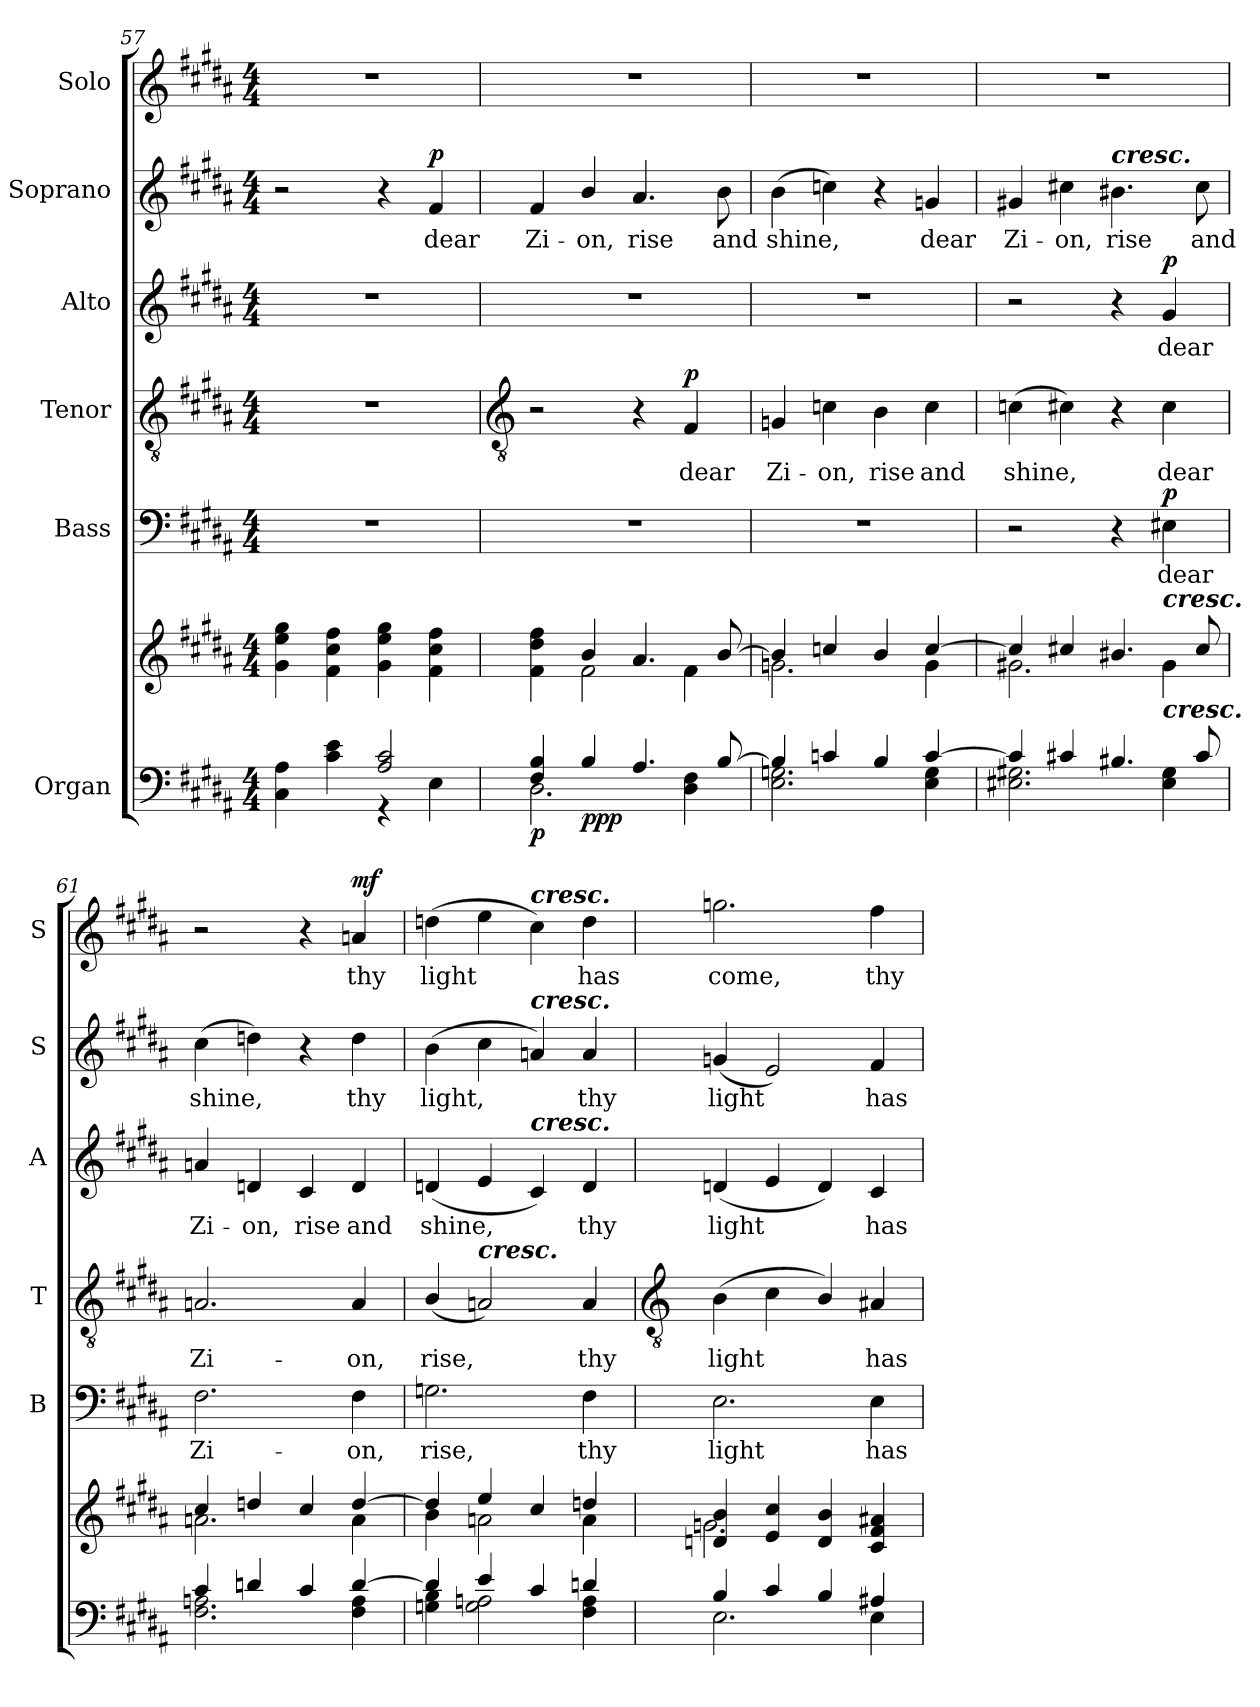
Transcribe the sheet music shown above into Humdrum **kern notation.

**kern	**kern	**dynam	**kern	**text	**dynam	**kern	**text	**dynam	**kern	**text	**dynam	**kern	**text	**dynam	**kern	**text	**dynam
*part6	*part6	*part6	*part5	*part5	*part5	*part4	*part4	*part4	*part3	*part3	*part3	*part2	*part2	*part2	*part1	*part1	*part1
*staff7	*staff6	*staff6/7	*staff5	*staff5	*staff5	*staff4	*staff4	*staff4	*staff3	*staff3	*staff3	*staff2	*staff2	*staff2	*staff1	*staff1	*staff1
*I"Organ	*	*	*I"Bass	*	*	*I"Tenor	*	*	*I"Alto	*	*	*I"Soprano	*	*	*I"Solo	*	*
*	*	*	*I'B	*	*	*I'T	*	*	*I'A	*	*	*I'S	*	*	*I'S	*	*
*clefF4	*clefG2	*	*clefF4	*	*	*clefGv2	*	*	*clefG2	*	*	*clefG2	*	*	*clefG2	*	*
*k[f#c#g#d#a#]	*k[f#c#g#d#a#]	*	*k[f#c#g#d#a#]	*	*	*k[f#c#g#d#a#]	*	*	*k[f#c#g#d#a#]	*	*	*k[f#c#g#d#a#]	*	*	*k[f#c#g#d#a#]	*	*
*B:	*B:	*	*B:	*	*	*B:	*	*	*B:	*	*	*B:	*	*	*B:	*	*
*M4/4	*M4/4	*	*M4/4	*	*	*M4/4	*	*	*M4/4	*	*	*M4/4	*	*	*M4/4	*	*
=57	=57	=57	=57	=57	=57	=57	=57	=57	=57	=57	=57	=57	=57	=57	=57	=57	=57
*^	*^	*	*	*	*	*	*	*	*	*	*	*	*	*	*	*	*
2ryy	4C# 4A#	4g#\ 4ee\ 4gg#\	1ryy	.	1r	.	.	1r	.	.	1r	.	.	2r	.	.	1r	.	.
.	4c# 4e	4f#\ 4cc#\ 4ff#\	.	.	.	.	.	.	.	.	.	.	.	.	.	.	.	.	.
2A#/ 2c#/	4r	4g#\ 4ee\ 4gg#\	.	.	.	.	.	.	.	.	.	.	.	4r	.	.	.	.	.
!	!	!	!	!	!	!	!	!	!	!	!	!	!	!	!LO:LY:b	!LO:DY:b	!	!	!
.	4E	4f#\ 4cc#\ 4ff#\	.	.	.	.	.	.	.	.	.	.	.	4f#	dear	p	.	.	.
!!LO:LB:g=z
=58	=58	=58	=58	=58	=58	=58	=58	=58	=58	=58	=58	=58	=58	=58	=58	=58	=58	=58	=58
*	*	*	*	*	*	*	*	*clefGv2	*	*	*	*	*	*	*	*	*	*	*
!	!	!	!	!LO:DY:b=2	!	!	!	!	!	!	!	!	!	!	!LO:LY:b	!	!	!	!
4F#/ 4B/	2.D#	4f#\ 4dd#\ 4ff#\	4ryy	p	1r	.	.	2r	.	.	1r	.	.	4f#	Zi-	.	1r	.	.
!	!	!	!	!LO:DY:b=2	!	!	!	!	!	!	!	!	!	!	!LO:LY:b	!	!	!	!
!	!	!	!	!LO:DY:n=1:b	!	!	!	!	!	!	!	!	!	!	!	!	!	!	!
!	!	!	!	!LO:DY:n=2:b	!	!	!	!	!	!	!	!	!	!	!	!	!	!	!
4B/	.	4b/	2f#\	p p p	.	.	.	.	.	.	.	.	.	4b/	-on,	.	.	.	.
!	!	!	!	!	!	!	!	!	!	!	!	!	!	!	!LO:LY:b	!	!	!	!
4.A#/	.	4.a#/	.	.	.	.	.	4r	.	.	.	.	.	4.a#	rise	.	.	.	.
!	!	!	!	!	!	!	!	!	!LO:LY:b	!LO:DY:b	!	!	!	!	!	!	!	!	!
.	4D# 4F#	.	4f#\	.	.	.	.	4F#	dear	p	.	.	.	.	.	.	.	.	.
!	!	!	!	!	!	!	!	!	!	!	!	!	!	!	!LO:LY:b	!	!	!	!
[8B/	.	[8b/	.	.	.	.	.	.	.	.	.	.	.	8b	and	.	.	.	.
=59	=59	=59	=59	=59	=59	=59	=59	=59	=59	=59	=59	=59	=59	=59	=59	=59	=59	=59	=59
!	!	!	!	!	!	!	!	!	!LO:LY:b	!	!	!	!	!	!LO:LY:b	!	!	!	!
4B/]	2.E 2.Gn	4b/]	2.gn\	.	1r	.	.	4Gn	Zi-	.	1r	.	.	(>4b	shine,	.	1r	.	.
!	!	!	!	!	!	!	!	!	!LO:LY:b	!	!	!	!	!	!	!	!	!	!
4cn/	.	4ccn/	.	.	.	.	.	4cn	-on,	.	.	.	.	4ccn)	.	.	.	.	.
!	!	!	!	!	!	!	!	!	!LO:LY:b	!	!	!	!	!	!	!	!	!	!
4B/	.	4b/	.	.	.	.	.	4B	rise	.	.	.	.	4r	.	.	.	.	.
!	!	!	!	!	!	!	!	!	!LO:LY:b	!	!	!	!	!	!LO:LY:b	!	!	!	!
[4c/	4E 4G	[4cc/	4g\	.	.	.	.	4c	and	.	.	.	.	4gn	dear	.	.	.	.
=60	=60	=60	=60	=60	=60	=60	=60	=60	=60	=60	=60	=60	=60	=60	=60	=60	=60	=60	=60
!	!	!	!	!	!	!	!	!	!LO:LY:b	!	!	!	!	!	!LO:LY:b	!	!	!	!
4c/]	2.E#X 2.G#X	4cc/]	2.g#X\	.	2r	.	.	(>4cn	shine,	.	2r	.	.	4g#X	Zi-	.	1r	.	.
!	!	!	!	!	!	!	!	!	!	!	!	!	!	!	!LO:LY:b	!	!	!	!
4c#X/	.	4cc#X/	.	.	.	.	.	4c#X)	.	.	.	.	.	4cc#X	-on,	.	.	.	.
!	!	!	!	!	!	!	!	!	!	!	!	!	!	!LO:TX:a:Bi:t=cresc.	!	!	!	!	!
!	!	!	!	!	!	!	!	!	!	!	!	!	!	!	!LO:LY:b	!	!	!	!
4.B#X/	.	4.b#X/	.	.	4r	.	.	4r	.	.	4r	.	.	4.b#X	rise	.	.	.	.
!	!	!	!LO:TX:a:Bi:t=cresc.	!	!	!	!	!	!	!	!	!	!	!	!	!	!	!	!
!	!LO:TX:a:Bi:t=cresc.	!	!	!	!	!	!	!	!	!	!	!	!	!	!	!	!	!	!
!	!	!	!	!	!	!LO:LY:b	!LO:DY:b	!	!LO:LY:b	!	!	!LO:LY:b	!LO:DY:b	!	!	!	!	!	!
.	4E# 4G#	.	4g#\	.	4E#X	dear	p	4c#	dear	.	4g#	dear	p	.	.	.	.	.	.
!	!	!	!	!	!	!	!	!	!	!	!	!	!	!	!LO:LY:b	!	!	!	!
8c#/	.	8cc#/	.	.	.	.	.	.	.	.	.	.	.	8cc#	and	.	.	.	.
=61	=61	=61	=61	=61	=61	=61	=61	=61	=61	=61	=61	=61	=61	=61	=61	=61	=61	=61	=61
!	!	!	!	!	!	!LO:LY:b	!	!	!LO:LY:b	!	!	!LO:LY:b	!	!	!LO:LY:b	!	!	!	!
4c#/	2.F# 2.An	4cc#/	2.an\	.	2.F#	Zi-	.	2.An	Zi-	.	4an	Zi-	.	(>4cc#	shine,	.	2r	.	.
!	!	!	!	!	!	!	!	!	!	!	!	!LO:LY:b	!	!	!	!	!	!	!
4dn/	.	4ddn/	.	.	.	.	.	.	.	.	4dn	-on,	.	4ddn)	.	.	.	.	.
!	!	!	!	!	!	!	!	!	!	!	!	!LO:LY:b	!	!	!	!	!	!	!
4c#/	.	4cc#/	.	.	.	.	.	.	.	.	4c#	rise	.	4r	.	.	4r	.	.
!	!	!	!	!	!	!LO:LY:b	!	!	!LO:LY:b	!	!	!LO:LY:b	!	!	!LO:LY:b	!	!	!LO:LY:b	!LO:DY:b
[4d/	4F# 4A	[4dd/	4a\	.	4F#	-on,	.	4A	-on,	.	4d	and	.	4dd	thy	.	4an	thy	mf
=62	=62	=62	=62	=62	=62	=62	=62	=62	=62	=62	=62	=62	=62	=62	=62	=62	=62	=62	=62
!	!	!	!	!	!	!LO:LY:b	!	!	!LO:LY:b	!	!	!LO:LY:b	!	!	!LO:LY:b	!	!	!LO:LY:b	!
4d/]	4Gn 4B	4dd/]	4b\	.	2.Gn	rise,	.	(<4B/	rise,	.	(<4dn	shine,	.	(>4b	light,	.	(>4ddn	light	.
!	!	!	!	!	!	!	!	!LO:TX:a:Bi:t=cresc.	!	!	!	!	!	!	!	!	!	!	!
!	!	!	!	!LO:DY:b=2	!	!	!	!	!	!	!	!	!	!	!	!	!	!	!
!	!	!	!	!LO:DY:n=1:b=2	!	!	!	!	!	!	!	!	!	!	!	!	!	!	!
!	!	!	!	!LO:DY:n=2:b	!	!	!	!	!	!	!	!	!	!	!	!	!	!	!
4e/	2G 2An	4ee/	2an\	mf mf mf	.	.	.	2An)	.	.	4e	.	.	4cc#	.	.	4ee	.	.
!	!	!	!	!	!	!	!	!	!	!	!	!	!	!	!	!	!LO:TX:a:Bi:t=cresc.	!	!
!	!	!	!	!	!	!	!	!	!	!	!	!	!	!LO:TX:a:Bi:t=cresc.	!	!	!	!	!
!	!	!	!	!	!	!	!	!	!	!	!LO:TX:a:Bi:t=cresc.	!	!	!	!	!	!	!	!
4c#/	.	4cc#/	.	.	.	.	.	.	.	.	4c#)	.	.	4an)	.	.	4cc#)	.	.
!	!	!	!	!	!	!LO:LY:b	!	!	!LO:LY:b	!	!	!LO:LY:b	!	!	!LO:LY:b	!	!	!LO:LY:b	!
4d/	4F# 4A	4dd/	4a\	.	4F#	thy	.	4A	thy	.	4d	thy	.	4a	thy	.	4dd	has	.
!!LO:LB:g=z
=63	=63	=63	=63	=63	=63	=63	=63	=63	=63	=63	=63	=63	=63	=63	=63	=63	=63	=63	=63
*	*	*	*	*	*	*	*	*clefGv2	*	*	*	*	*	*	*	*	*	*	*
!	!	!	!	!	!	!LO:LY:b	!	!	!LO:LY:b	!	!	!LO:LY:b	!	!	!LO:LY:b	!	!	!LO:LY:b	!
4B/	2.E	4dn/ 4b/	2.gn\	.	2.E	light	.	(>4B	light	.	(<4dn	light	.	(<4gn	light	.	2.ggn	come,	.
4c#/	.	4e/ 4cc#/	.	.	.	.	.	4c#	.	.	4e	.	.	2e)	.	.	.	.	.
4B/	.	4d/ 4b/	.	.	.	.	.	4B/)	.	.	4d)	.	.	.	.	.	.	.	.
!	!	!	!	!	!	!LO:LY:b	!	!	!LO:LY:b	!	!	!LO:LY:b	!	!	!LO:LY:b	!	!	!LO:LY:b	!
4A#X/	4E	4c#/ 4f#/ 4a#X/	4ryy	.	4E	has	.	4A#X	has	.	4c#	has	.	4f#	has	.	4ff#	thy	.
*v	*v	*	*	*	*	*	*	*	*	*	*	*	*	*	*	*	*	*	*
*	*v	*v	*	*	*	*	*	*	*	*	*	*	*	*	*	*	*	*
=	=	=	=	=	=	=	=	=	=	=	=	=	=	=	=	=	=
*-	*-	*-	*-	*-	*-	*-	*-	*-	*-	*-	*-	*-	*-	*-	*-	*-	*-
